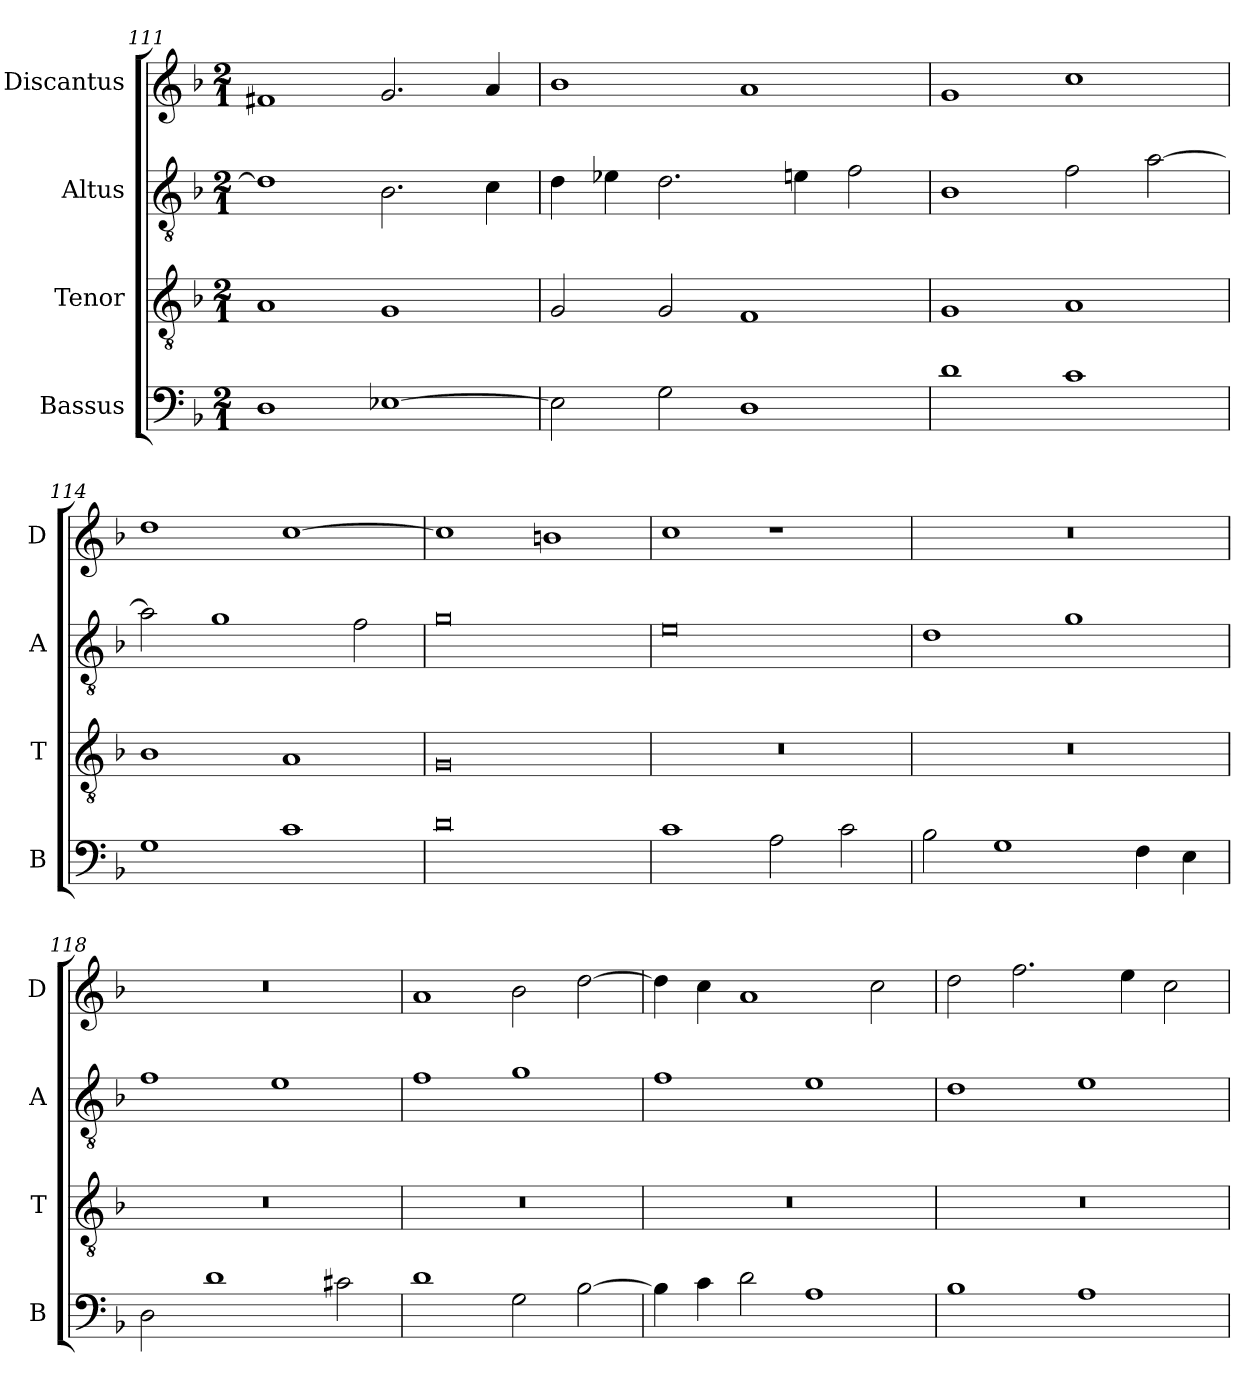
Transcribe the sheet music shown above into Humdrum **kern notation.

**kern	**kern	**kern	**kern
*part4	*part3	*part2	*part1
*staff4	*staff3	*staff2	*staff1
*I"Bassus	*I"Tenor	*I"Altus	*I"Discantus
*I'B	*I'T	*I'A	*I'D
*clefF4	*clefGv2	*clefGv2	*clefG2
*k[b-]	*k[b-]	*k[b-]	*k[b-]
*M2/1	*M2/1	*M2/1	*M2/1
=111	=111	=111	=111
1D	1A	1d]	1f#X
[1E-X	1G	2.B-\	2.g/
.	.	4c\	4a/
=112	=112	=112	=112
2E-\]	2G/	4d\	1b-
.	.	4e-X\	.
2G\	2G/	2.d\	.
1D	1F	.	1a
.	.	4en\	.
.	.	2f\	.
=113	=113	=113	=113
1d	1G	1B-	1g
1c	1A	2f\	1cc
.	.	[2a\	.
=114	=114	=114	=114
1G	1B-	2a\]	1dd
.	.	1g	.
1c	1A	.	[1cc
.	.	2f\	.
=115	=115	=115	=115
0d	0G	0g	1cc]
.	.	.	1bn
=116	=116	=116	=116
1c	0r	0e	1cc
2A\	.	.	1r
2c\	.	.	.
=117	=117	=117	=117
2B-\	0r	1d	0r
1G	.	.	.
.	.	1g	.
4F\	.	.	.
4E\	.	.	.
=118	=118	=118	=118
2D\	0r	1f	0r
1d	.	.	.
.	.	1e	.
2c#X\	.	.	.
=119	=119	=119	=119
1d	0r	1f	1a
2G\	.	1g	2b-\
[2B-\	.	.	[2dd\
=120	=120	=120	=120
4B-\]	0r	1f	4dd\]
4c\	.	.	4cc\
2d\	.	.	1a
1A	.	1e	.
.	.	.	2cc\
=121	=121	=121	=121
1B-	0r	1d	2dd\
.	.	.	2.ff\
1A	.	1e	.
.	.	.	4ee\
.	.	.	2cc\
=	=	=	=
*-	*-	*-	*-
